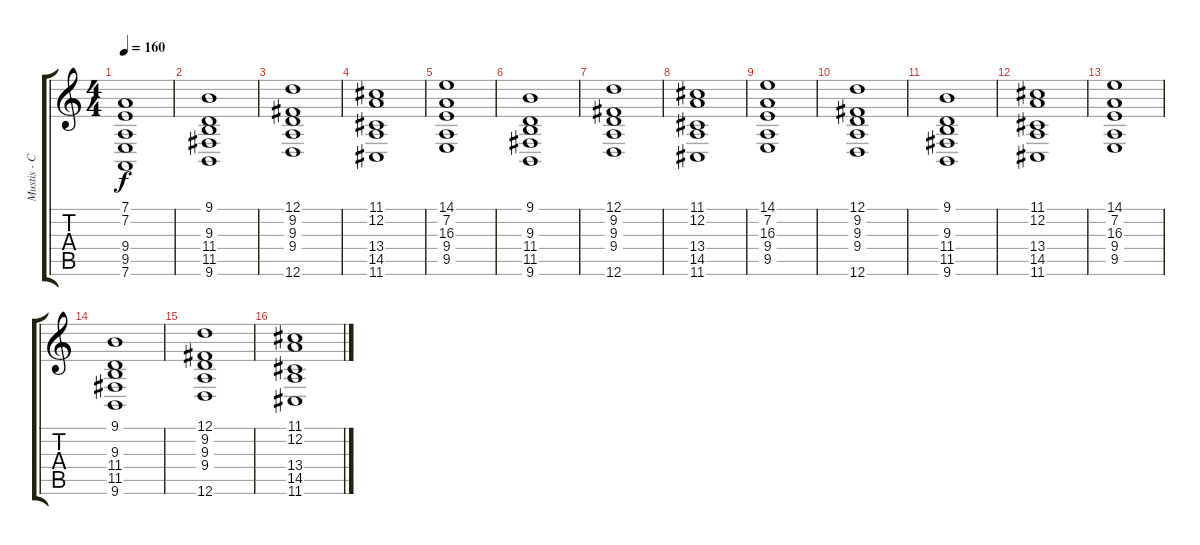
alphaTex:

\track ("Mustis - Choirs" "Mustis - C") {instrument pad7halo}
\staff {score tabs}
\tuning (D4 A3 F3 C3 G2 D2) {hide}
\ts (4 4)
\tempo 160
\clef g2
\ks c
(7.1 7.2 9.4 9.5 7.6).1{dy f} |
(9.1 9.3 11.4 11.5 9.6).1 |
(12.1 9.2 9.3 9.4 12.6).1 |
(11.1 12.2 13.4 14.5 11.6).1 |
(14.1 7.2 16.3 9.4 9.5).1 |
(9.1 9.3 11.4 11.5 9.6).1 |
(12.1 9.2 9.3 9.4 12.6).1 |
(11.1 12.2 13.4 14.5 11.6).1 |
(14.1 7.2 16.3 9.4 9.5).1 |
(12.1 9.2 9.3 9.4 12.6).1 |
(9.1 9.3 11.4 11.5 9.6).1 |
(11.1 12.2 13.4 14.5 11.6).1 |
(14.1 7.2 16.3 9.4 9.5).1 |
(9.1 9.3 11.4 11.5 9.6).1 |
(12.1 9.2 9.3 9.4 12.6).1 |
(11.1 12.2 13.4 14.5 11.6).1
